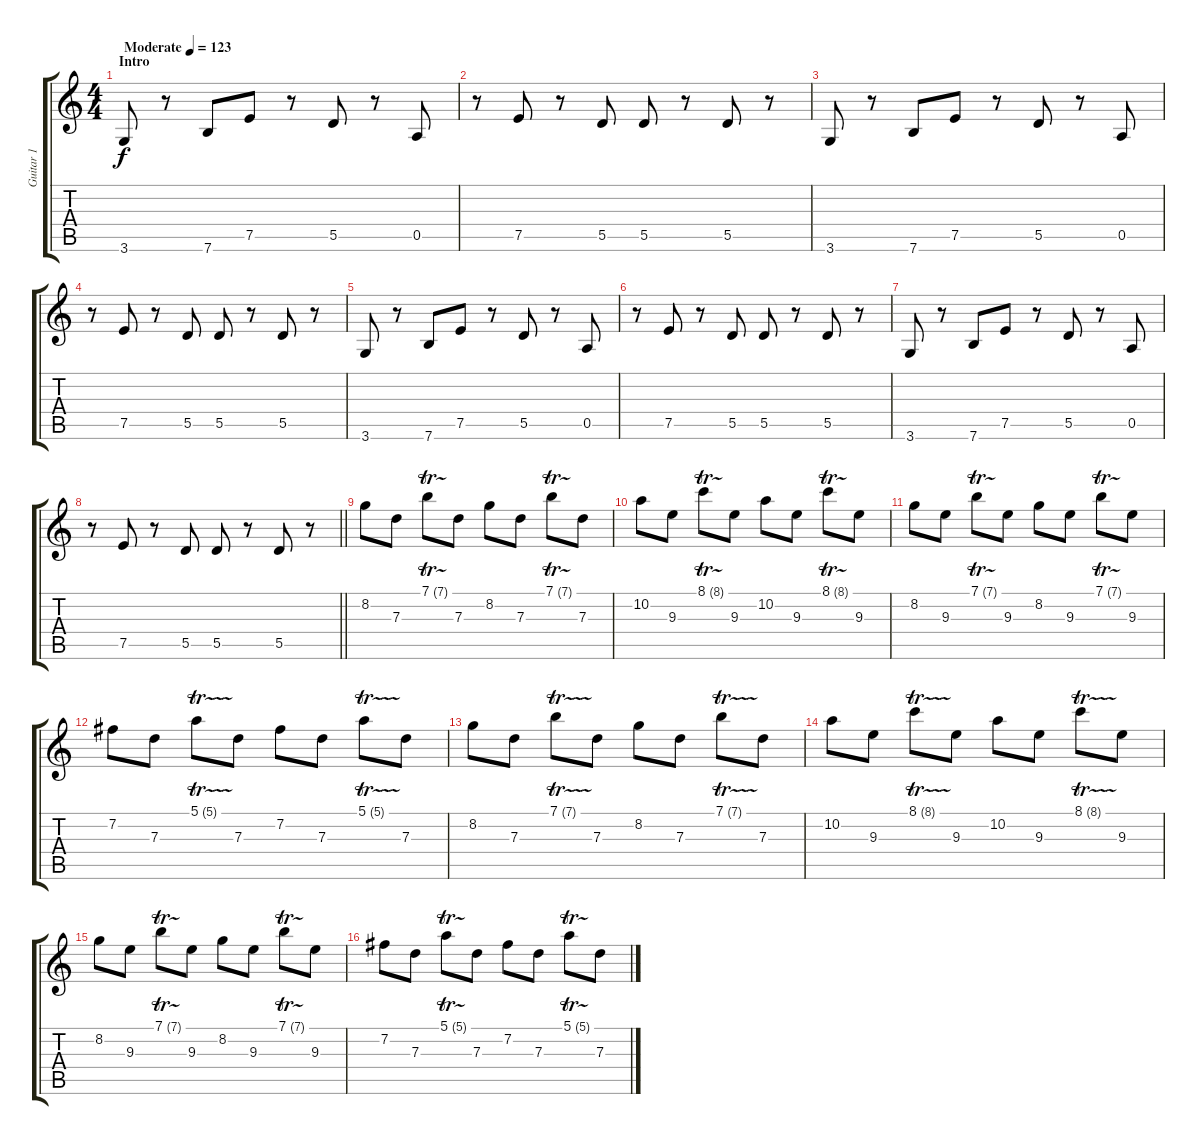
\track ("Guitar 1" "Guitar 1") {instrument electricguitarclean}
\staff {score tabs}
\tuning (E4 B3 G3 D3 A2 E2) {hide}
\ts (4 4)
\section ("" "Intro")
\tempo (123 "Moderate")
\clef g2
\ks c
3.6.8{dy f instrument electricguitarclean} r.8 7.6.8 7.5.8 r.8 5.5.8 r.8 0.5.8 |
r.8 7.5.8 r.8 5.5.8 5.5.8 r.8 5.5.8 r.8 |
3.6.8 r.8 7.6.8 7.5.8 r.8 5.5.8 r.8 0.5.8 |
r.8 7.5.8 r.8 5.5.8 5.5.8 r.8 5.5.8 r.8 |
3.6.8 r.8 7.6.8 7.5.8 r.8 5.5.8 r.8 0.5.8 |
r.8 7.5.8 r.8 5.5.8 5.5.8 r.8 5.5.8 r.8 |
3.6.8 r.8 7.6.8 7.5.8 r.8 5.5.8 r.8 0.5.8 |
\barLineRight lightlight
r.8 7.5.8 r.8 5.5.8 5.5.8 r.8 5.5.8 r.8 |
8.2.8{instrument acousticguitarnylon} 7.3.8 7.1{tr (7 16)}.8 7.3.8 8.2.8 7.3.8 7.1{tr (7 16)}.8 7.3.8 |
10.2.8 9.3.8 8.1{tr (8 16)}.8 9.3.8 10.2.8 9.3.8 8.1{tr (8 16)}.8 9.3.8 |
8.2.8 9.3.8 7.1{tr (7 16)}.8 9.3.8 8.2.8 9.3.8 7.1{tr (7 16)}.8 9.3.8 |
7.2.8 7.3.8 5.1{tr (5 16)}.8 7.3.8 7.2.8 7.3.8 5.1{tr (5 16)}.8 7.3.8 |
8.2.8 7.3.8 7.1{tr (7 16)}.8 7.3.8 8.2.8 7.3.8 7.1{tr (7 16)}.8 7.3.8 |
10.2.8 9.3.8 8.1{tr (8 16)}.8 9.3.8 10.2.8 9.3.8 8.1{tr (8 16)}.8 9.3.8 |
8.2.8 9.3.8 7.1{tr (7 16)}.8 9.3.8 8.2.8 9.3.8 7.1{tr (7 16)}.8 9.3.8 |
7.2.8 7.3.8 5.1{tr (5 16)}.8 7.3.8 7.2.8 7.3.8 5.1{tr (5 16)}.8 7.3.8
